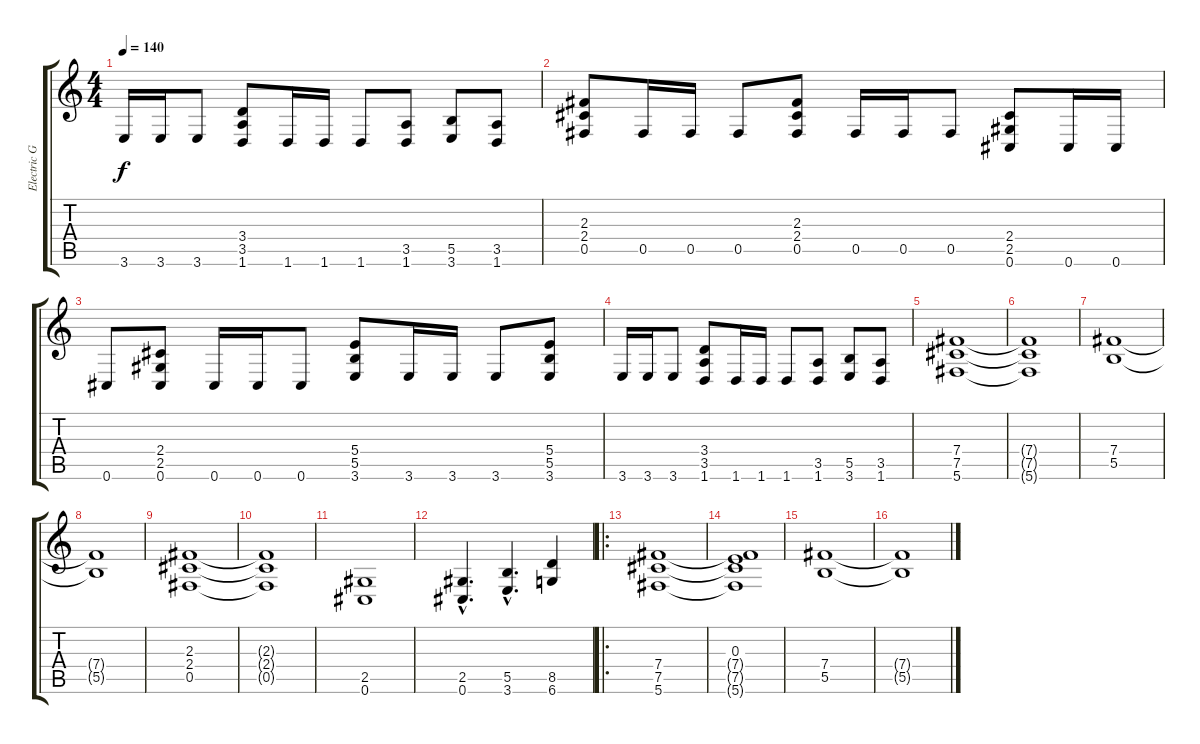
\track ("Electric Guitar 2" "Electric G") {instrument distortionguitar}
\staff {score tabs}
\tuning (Db4 Ab3 E3 B2 Gb2 Db2) {hide}
\ts (4 4)
\tempo 140
\clef g2
\ks c
3.6.16{dy f} 3.6.16 3.6.8 (3.4 3.5 1.6).8 1.6.16 1.6.16 1.6.8 (3.5 1.6).8 (5.5 3.6).8 (3.5 1.6).8 |
(2.3 2.4 0.5).8 0.5.16 0.5.16 0.5.8 (2.3 2.4 0.5).8 0.5.16 0.5.16 0.5.8 (2.4 2.5 0.6).8 0.6.16 0.6.16 |
0.6.8 (2.4 2.5 0.6).8 0.6.16 0.6.16 0.6.8 (5.4 5.5 3.6).8 3.6.16 3.6.16 3.6.8 (5.4 5.5 3.6).8 |
3.6.16 3.6.16 3.6.8 (3.4 3.5 1.6).8 1.6.16 1.6.16 1.6.8 (3.5 1.6).8 (5.5 3.6).8 (3.5 1.6).8 |
(7.4 7.5 5.6).1 |
(7.4{t} 7.5{t} 5.6{t}).1 |
(7.4 5.5).1 |
(7.4{t} 5.5{t}).1 |
(2.3 2.4 0.5).1 |
(2.3{t} 2.4{t} 0.5{t}).1 |
(2.5 0.6).1 |
(2.5{hac} 0.6{hac}).4{d} (5.5{hac} 3.6{hac}).4{d} (8.5 6.6).4 |
\ro
(7.4 7.5 5.6).1 |
(0.3 7.4{t} 7.5{t} 5.6{t}).1 |
(7.4 5.5).1 |
(7.4{t} 5.5{t}).1
